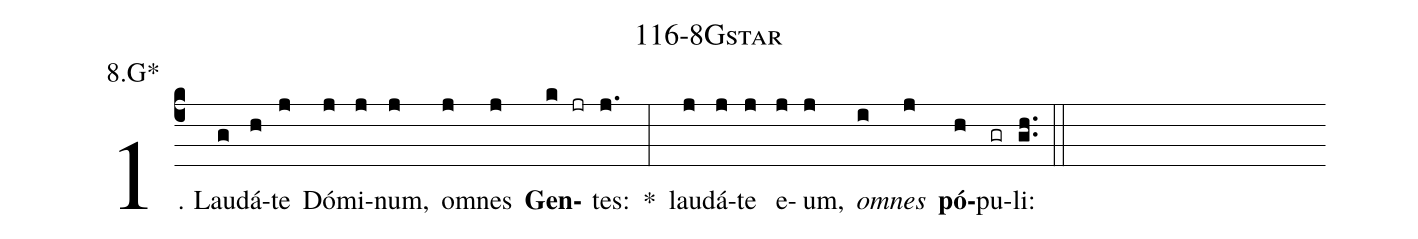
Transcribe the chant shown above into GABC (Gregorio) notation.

name: 116-8Gstar;
annotation: 8.G*;
%%
(c4)1. Lau(g)dá(h)te(j) Dó(j)mi(j)num,(j) om(j)nes(j) <b>Gen</b>(k jr)tes:(j.) *(:) lau(j)dá(j)te(j) e(j)um,(j) <i>om</i>(i)<i>nes</i>(j) <b>pó</b>(h)pu(gr)li:(gh..) (::)
